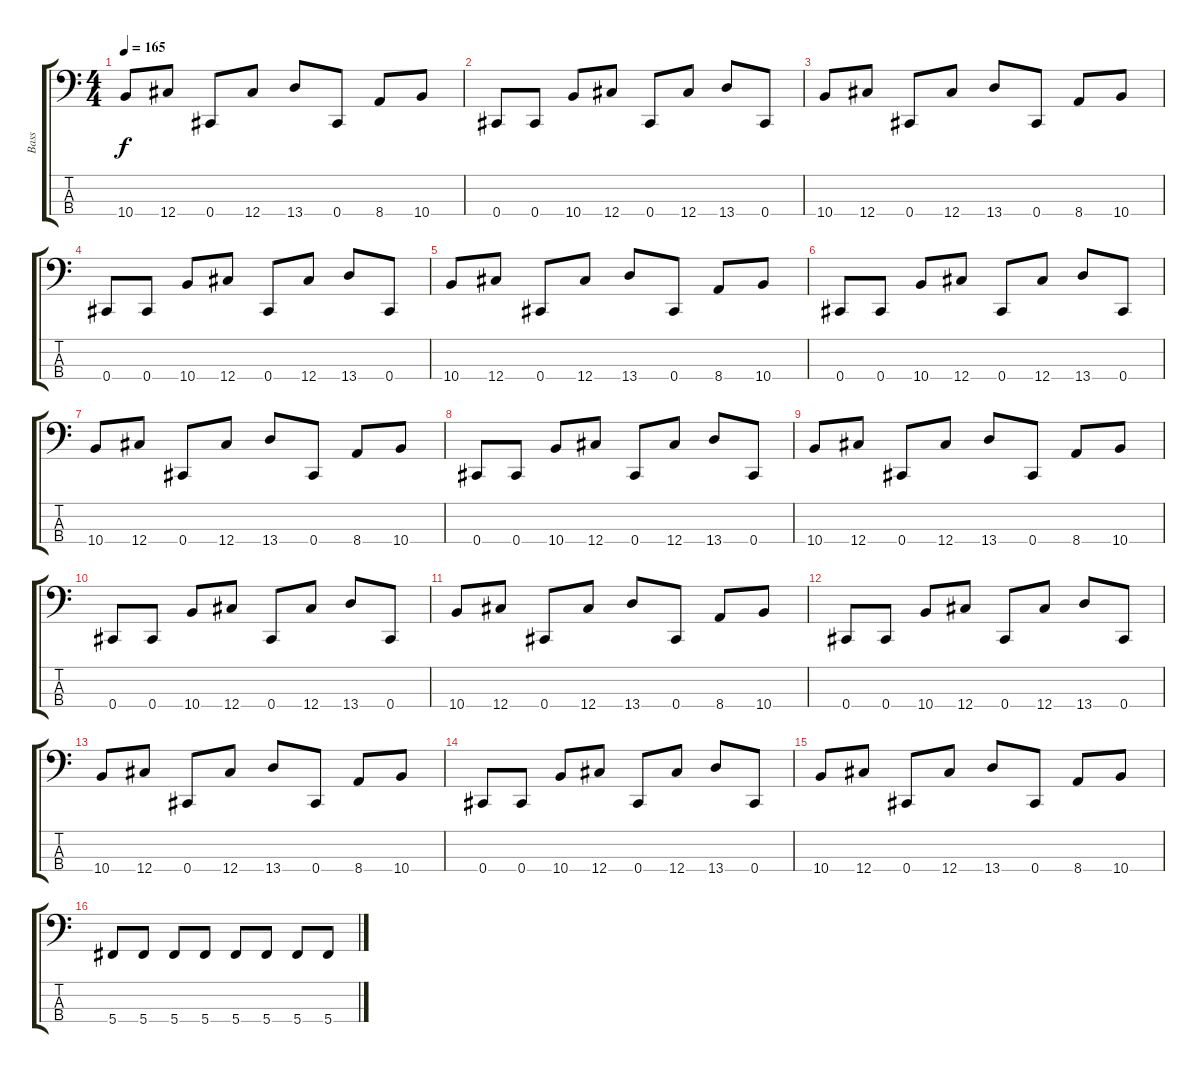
\track ("Bass" "Bass") {instrument electricbasspick}
\staff {score tabs}
\tuning (Gb2 Db2 Ab1 Db1) {hide}
\ts (4 4)
\tempo 165
\clef f4
\ks c
10.4.8{dy f} 12.4.8 0.4.8 12.4.8 13.4.8 0.4.8 8.4.8 10.4.8 |
0.4.8 0.4.8 10.4.8 12.4.8 0.4.8 12.4.8 13.4.8 0.4.8 |
10.4.8 12.4.8 0.4.8 12.4.8 13.4.8 0.4.8 8.4.8 10.4.8 |
0.4.8 0.4.8 10.4.8 12.4.8 0.4.8 12.4.8 13.4.8 0.4.8 |
10.4.8 12.4.8 0.4.8 12.4.8 13.4.8 0.4.8 8.4.8 10.4.8 |
0.4.8 0.4.8 10.4.8 12.4.8 0.4.8 12.4.8 13.4.8 0.4.8 |
10.4.8 12.4.8 0.4.8 12.4.8 13.4.8 0.4.8 8.4.8 10.4.8 |
0.4.8 0.4.8 10.4.8 12.4.8 0.4.8 12.4.8 13.4.8 0.4.8 |
10.4.8 12.4.8 0.4.8 12.4.8 13.4.8 0.4.8 8.4.8 10.4.8 |
0.4.8 0.4.8 10.4.8 12.4.8 0.4.8 12.4.8 13.4.8 0.4.8 |
10.4.8 12.4.8 0.4.8 12.4.8 13.4.8 0.4.8 8.4.8 10.4.8 |
0.4.8 0.4.8 10.4.8 12.4.8 0.4.8 12.4.8 13.4.8 0.4.8 |
10.4.8 12.4.8 0.4.8 12.4.8 13.4.8 0.4.8 8.4.8 10.4.8 |
0.4.8 0.4.8 10.4.8 12.4.8 0.4.8 12.4.8 13.4.8 0.4.8 |
10.4.8 12.4.8 0.4.8 12.4.8 13.4.8 0.4.8 8.4.8 10.4.8 |
5.4.8 5.4.8 5.4.8 5.4.8 5.4.8 5.4.8 5.4.8 5.4.8
